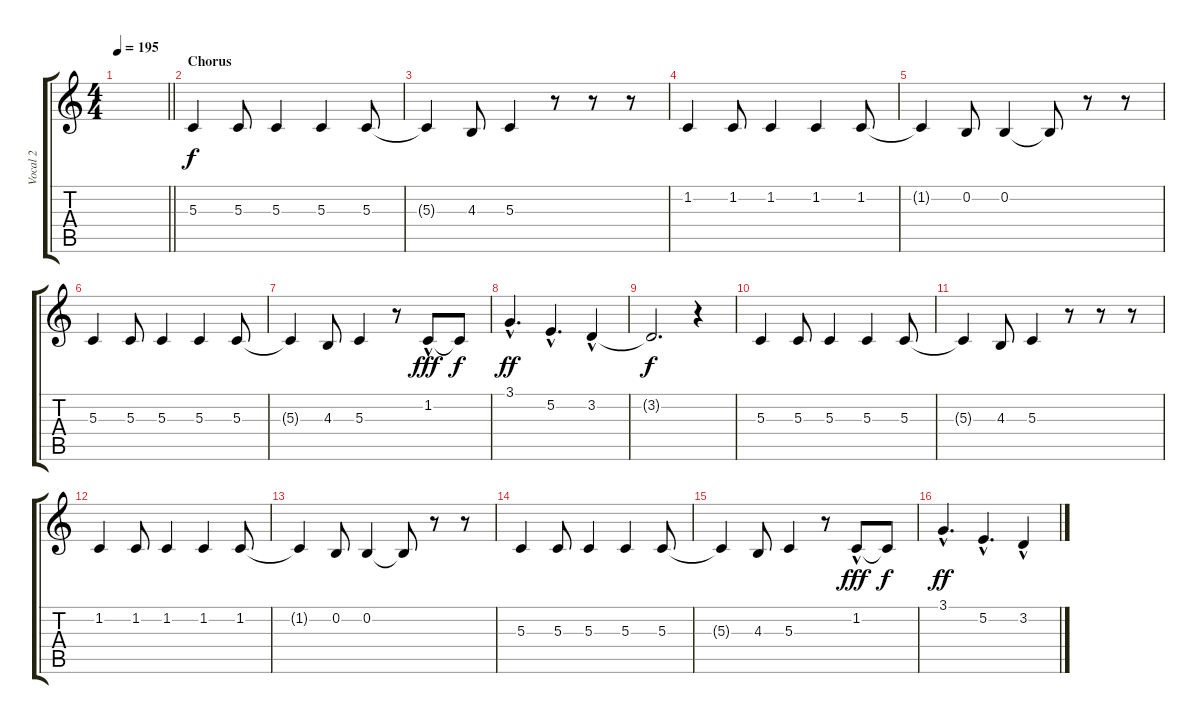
\track ("Vocal 2" "Vocal 2") {instrument oboe}
\staff {score tabs}
\tuning (E4 B3 G3 D3 A2 E2) {hide}
\ts (4 4)
\tempo 195
\clef g2
\barLineRight lightlight
\ks c
|
\section ("" "Chorus")
5.3.4 5.3.8 5.3.4 5.3.4 5.3.8 |
5.3{t}.4 4.3.8 5.3.4 r.8 r.8 r.8 |
1.2.4 1.2.8 1.2.4 1.2.4 1.2.8 |
1.2{t}.4 0.2.8 0.2.4 0.2{t}.8 r.8 r.8 |
5.3.4 5.3.8 5.3.4 5.3.4 5.3.8 |
5.3{t}.4 4.3.8 5.3.4 r.8 1.2{hac}.8{dy fff} 1.2{t}.8{dy f} |
3.1{hac}.4{d dy ff} 5.2{hac}.4{d} 3.2{hac}.4 |
3.2{t}.2{d dy f} r.4 |
5.3.4 5.3.8 5.3.4 5.3.4 5.3.8 |
5.3{t}.4 4.3.8 5.3.4 r.8 r.8 r.8 |
1.2.4 1.2.8 1.2.4 1.2.4 1.2.8 |
1.2{t}.4 0.2.8 0.2.4 0.2{t}.8 r.8 r.8 |
5.3.4 5.3.8 5.3.4 5.3.4 5.3.8 |
5.3{t}.4 4.3.8 5.3.4 r.8 1.2{hac}.8{dy fff} 1.2{t}.8{dy f} |
3.1{hac}.4{d dy ff} 5.2{hac}.4{d} 3.2{hac}.4
